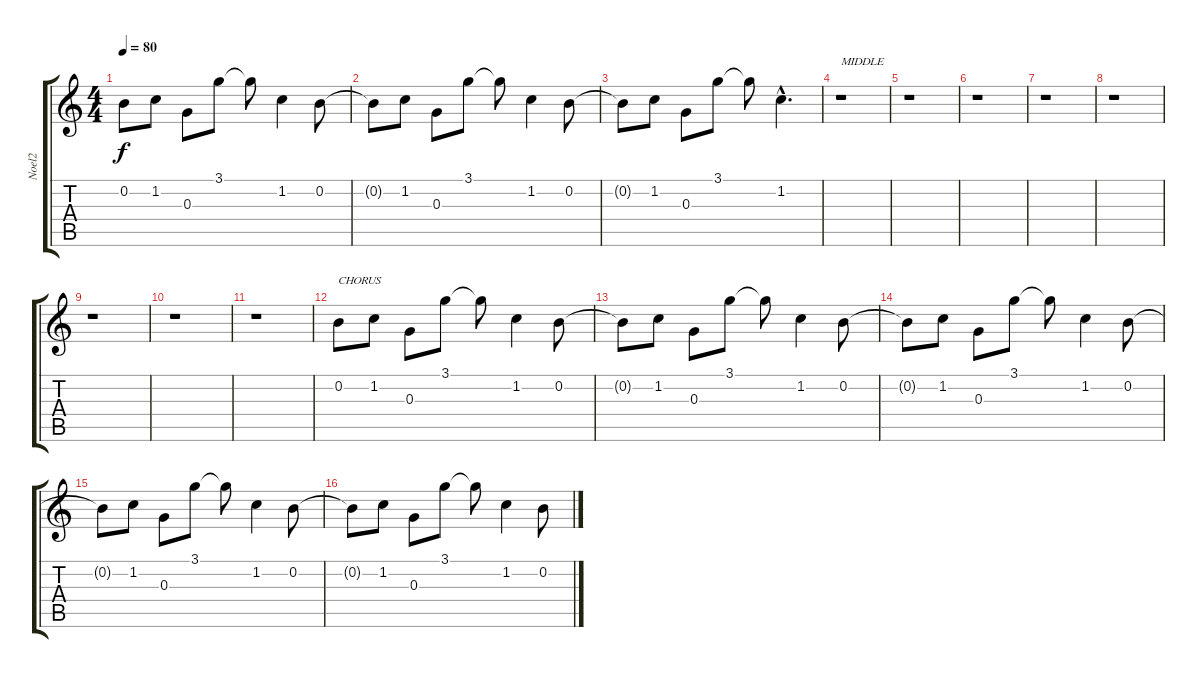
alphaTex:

\track ("Noel2" "Noel2") {instrument distortionguitar}
\staff {score tabs}
\tuning (E4 B3 G3 D3 A2 E2) {hide}
\ts (4 4)
\tempo 80
\clef g2
\ks c
0.2{t}.8{dy f} 1.2.8 0.3.8 3.1.8 3.1{t}.8 1.2.4 0.2.8 |
0.2{t}.8 1.2.8 0.3.8 3.1.8 3.1{t}.8 1.2.4 0.2.8 |
0.2{t}.8 1.2.8 0.3.8 3.1.8 3.1{t}.8 1.2{hac}.4{d} |
r.1{txt "MIDDLE"} |
r.1 |
r.1 |
r.1 |
r.1 |
r.1 |
r.1 |
r.1 |
0.2.8{txt "CHORUS"} 1.2.8 0.3.8 3.1.8 3.1{t}.8 1.2.4 0.2.8 |
0.2{t}.8 1.2.8 0.3.8 3.1.8 3.1{t}.8 1.2.4 0.2.8 |
0.2{t}.8 1.2.8 0.3.8 3.1.8 3.1{t}.8 1.2.4 0.2.8 |
0.2{t}.8 1.2.8 0.3.8 3.1.8 3.1{t}.8 1.2.4 0.2.8 |
0.2{t}.8 1.2.8 0.3.8 3.1.8 3.1{t}.8 1.2.4 0.2.8
